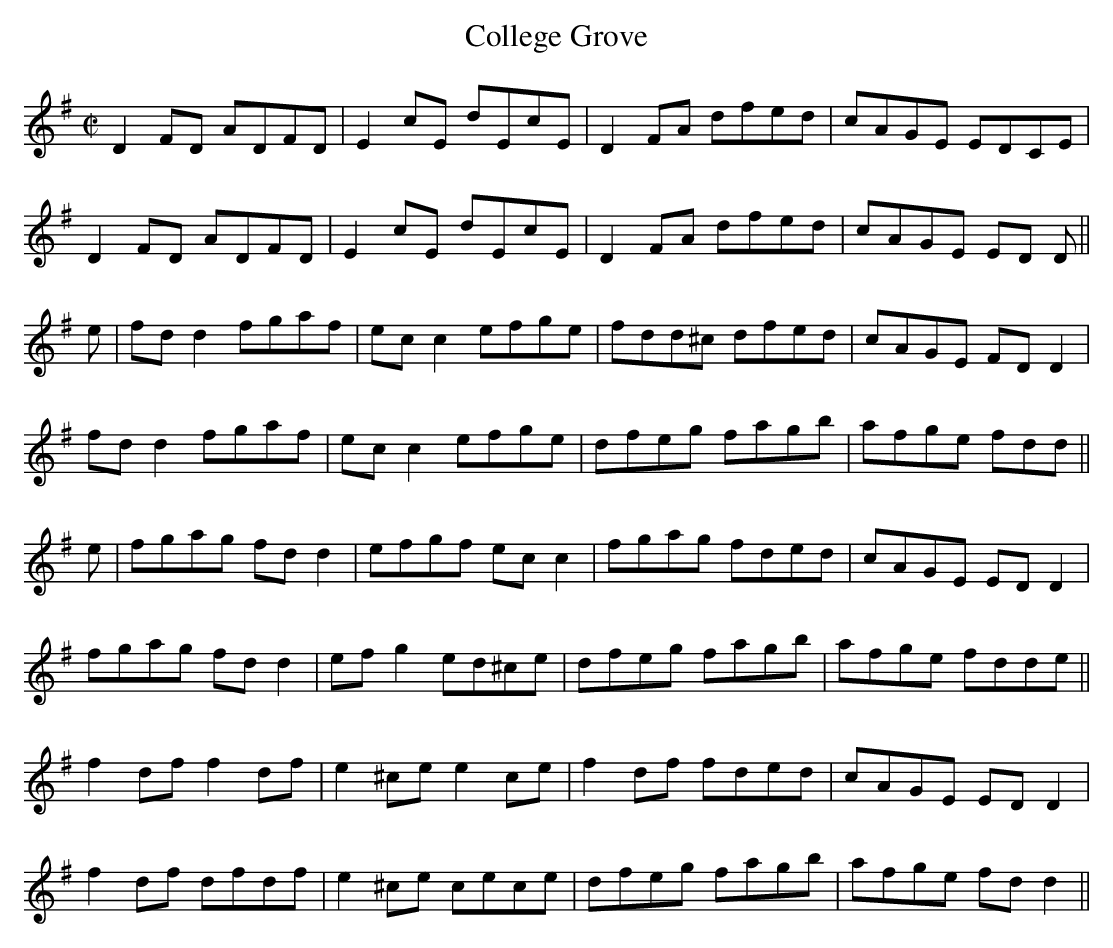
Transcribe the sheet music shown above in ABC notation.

X:1
T:College Grove
E:9
M:C|
K:DMix
D2 FD ADFD|E2cE dEcE|D2FA dfed|cAGE EDCE|
D2 FD ADFD|E2cE dEcE|D2 FA dfed|cAGE ED D||
e|fd d2 fgaf|ec c2 efge|fdd^c dfed|cAGE FDD2|
fd d2 fgaf|ec c2 efge|dfeg fagb|afge fdd||
e|fgag fd d2|efgf ec c2|fgag fded|cAGE ED D2|
fgag fd d2|ef g2 ed^ce|dfeg fagb|afge fdde||
f2 df f2df|e2^ce e2 ce|f2df fded|cAGE ED D2|
f2df dfdf|e2^ce cece|dfeg fagb|afge fd d2||
